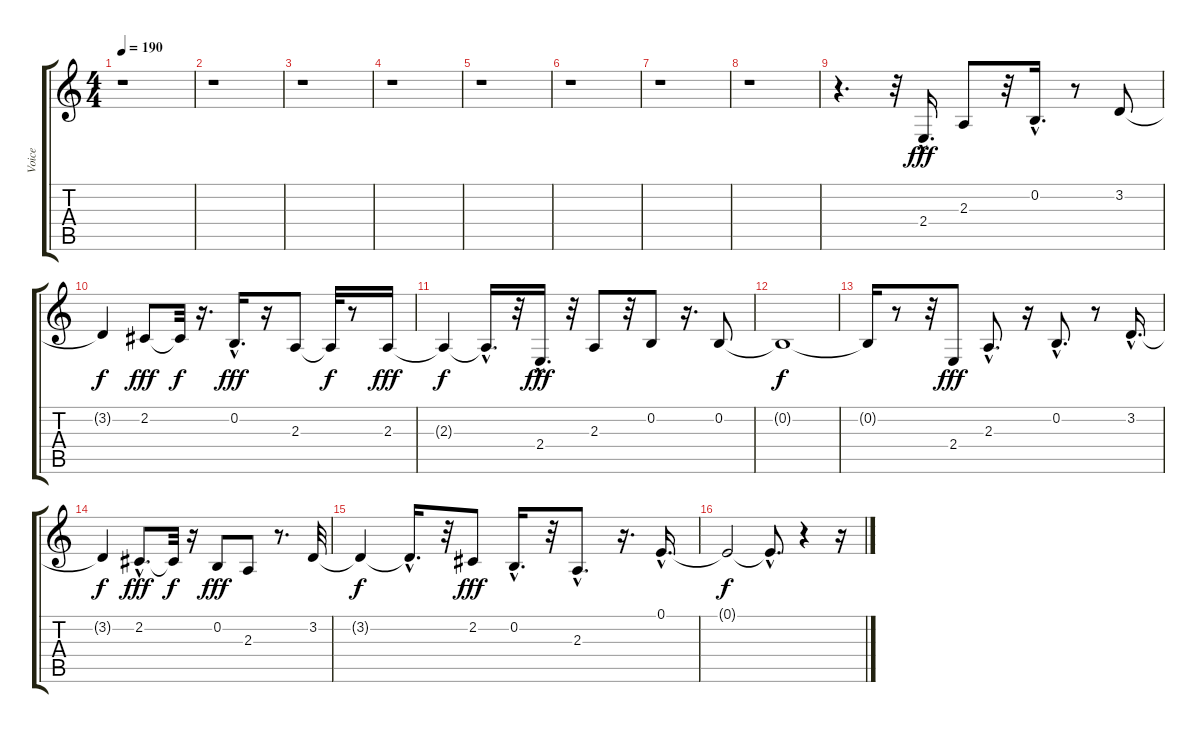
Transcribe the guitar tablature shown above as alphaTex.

\track ("Voice" "Voice") {instrument synthbrass1}
\staff {score tabs}
\tuning (E4 B3 G3 D3 A2 E2) {hide}
\ts (4 4)
\tempo 190
\clef g2
\ks c
r.1{dy fff instrument synthbrass1} |
r.1 |
r.1 |
r.1 |
r.1 |
r.1 |
r.1 |
r.1 |
r.4{d} r.32 2.4{hac}.16{d volume 13} 2.3.8 r.32 0.2{hac}.16{d} r.8 3.2.8 |
3.2{t}.4{dy f} 2.2.8{dy fff} 2.2{t}.32{dy f} r.16{d} 0.2{hac}.16{d dy fff} r.16 2.3.8 2.3{t}.32{dy f} r.8 2.3.16{dy fff} |
2.3{t}.4{dy f} 2.3{hac t}.16{d} r.32 2.4{hac}.16{d dy fff} r.32 2.3.8 r.32 0.2.8 r.16{d} 0.2.8 |
0.2{t}.1{dy f} |
0.2{t}.16 r.8 r.32 2.4.8{dy fff} 2.3{hac}.8{d} r.16 0.2{hac}.8{d} r.8 3.2{hac}.16{d} |
3.2{t}.4{dy f} 2.2{hac}.8{d dy fff} 2.2{t}.32{dy f} r.16 0.2.8{dy fff} 2.3.8 r.8{d} 3.2.32 |
3.2{t}.4{dy f} 3.2{hac t}.16{d} r.32 2.2.8{dy fff} 0.2{hac}.16{d} r.32 2.3{hac}.8{d} r.16{d} 0.1{hac}.16{d} |
0.1{t}.2{dy f} 0.1{hac t}.8{d} r.4 r.16
